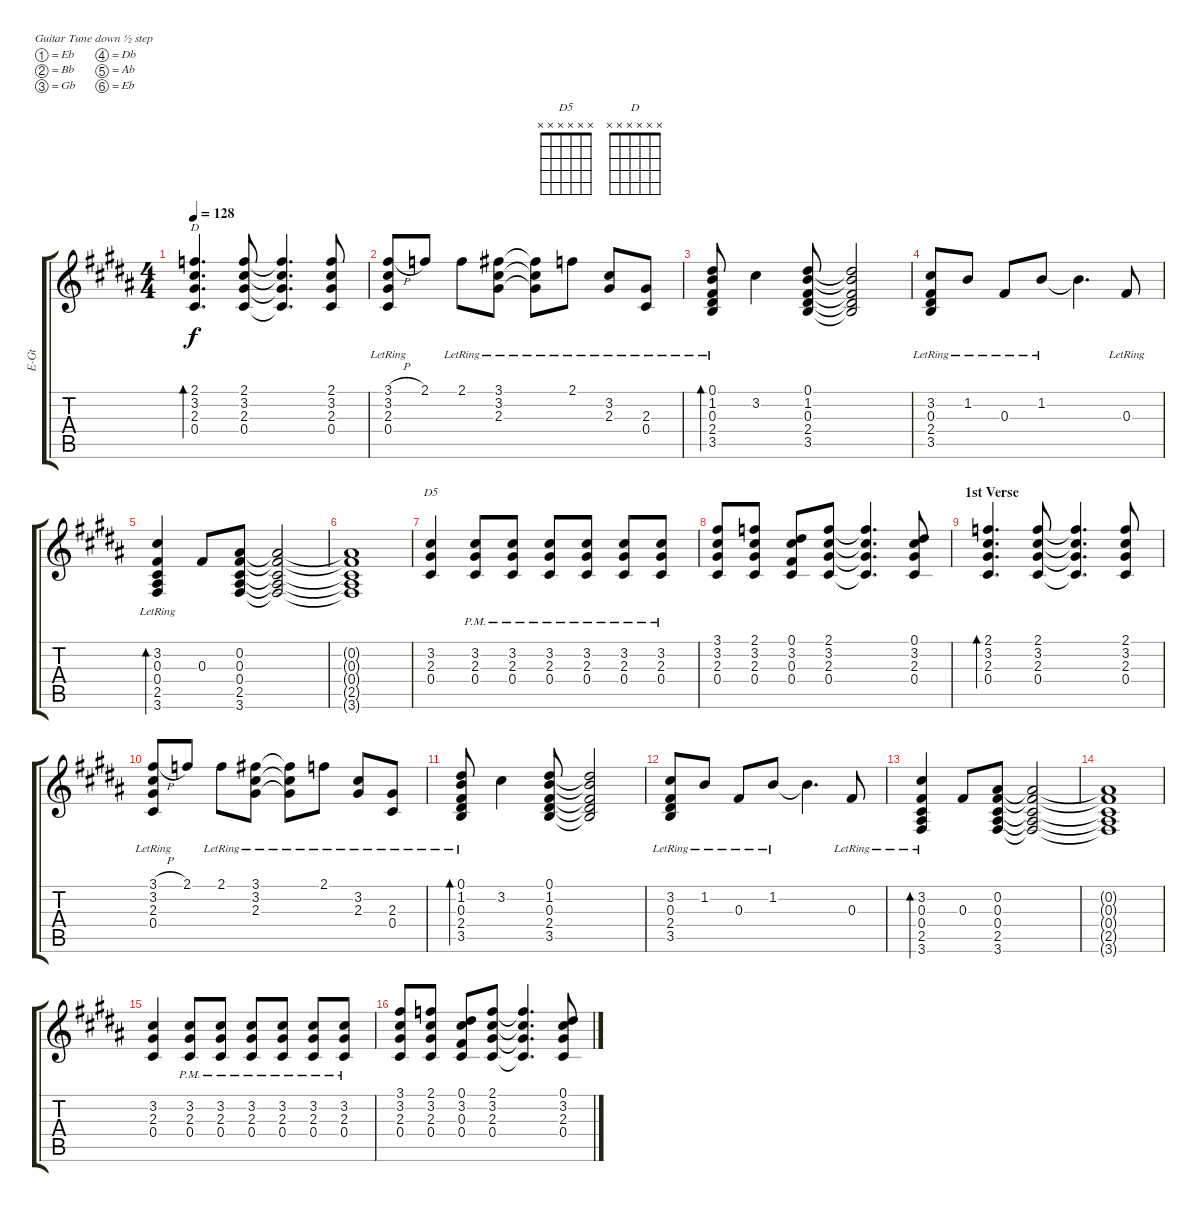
\bracketExtendMode groupsimilarinstruments
\otherSystemsTrackNameOrientation horizontal
\track ("Guitar 2 (Izzy)" "E-Gt") {defaultSystemsLayout 4 instrument distortionguitar}
\staff {score tabs}
\tuning (Eb4 Bb3 Gb3 Db3 Ab2 Eb2)
\chord ("D5" x x x x x x)
\chord ("D" x x x x x x)
\ts (4 4)
\tempo 128
\clef g2
\ks b
(2.1{acc b} 3.2{acc forcenatural} 2.3{acc forcenatural} 0.4{acc forcenatural}).4{d bd 60 ch "D" dy f} (2.1{acc b} 3.2{acc forcenatural} 2.3{acc forcenatural} 0.4{acc forcenatural}).8 (2.1{t acc b} 3.2{t acc forcenatural} 2.3{t acc forcenatural} 0.4{t acc forcenatural}).4{d} (2.1{acc b} 3.2{acc forcenatural} 2.3{acc forcenatural} 0.4{acc forcenatural}).8 |
(3.1{h acc forcenatural} 3.2{lr acc forcenatural} 2.3{lr acc forcenatural} 0.4{lr acc forcenatural}).8 2.1{acc b}.8 2.1{lr acc b}.8 (3.1{lr acc forcenatural} 3.2{acc forcenatural} 2.3{acc forcenatural}).8 (3.1{lr t acc forcenatural} 3.2{lr t acc forcenatural} 2.3{lr t acc forcenatural}).8 2.1{lr acc b}.8 (3.2{lr acc forcenatural} 2.3{lr acc forcenatural}).8 (2.3{lr acc forcenatural} 0.4{lr acc forcenatural}).8 |
(0.1{lr acc forcenatural} 1.2{acc forcenatural} 0.3{lr acc forcenatural} 2.4{lr acc forcenatural} 3.5{lr acc forcenatural}).8{bd 60} 3.2{acc forcenatural}.4 (0.1{acc forcenatural} 1.2{acc forcenatural} 0.3{acc forcenatural} 2.4{acc forcenatural} 3.5{acc forcenatural}).8 (0.1{t acc forcenatural} 1.2{t acc forcenatural} 0.3{t acc forcenatural} 2.4{t acc forcenatural} 3.5{t acc forcenatural}).2 |
(3.2{acc forcenatural} 0.3{lr acc forcenatural} 2.4{lr acc forcenatural} 3.5{lr acc forcenatural}).8 1.2{lr acc forcenatural}.8 0.3{lr acc forcenatural}.8 1.2{lr acc forcenatural}.8 1.2{t acc forcenatural}.4{d} 0.3{lr acc forcenatural}.8 |
(3.2{lr acc forcenatural} 0.3{acc forcenatural} 0.4{lr acc forcenatural} 2.5{lr acc forcenatural} 3.6{lr acc forcenatural}).4{bd 60} 0.3{acc forcenatural}.8 (0.2{acc forcenatural} 0.3{acc forcenatural} 0.4{acc forcenatural} 2.5{acc forcenatural} 3.6{acc forcenatural}).8 (0.2{t acc forcenatural} 0.3{t acc forcenatural} 0.4{t acc forcenatural} 2.5{t acc forcenatural} 3.6{t acc forcenatural}).2 |
(0.2{t acc forcenatural} 0.3{t acc forcenatural} 0.4{t acc forcenatural} 2.5{t acc forcenatural} 3.6{t acc forcenatural}).1 |
(3.2{acc forcenatural} 2.3{acc forcenatural} 0.4{acc forcenatural}).4{ch "D5"} (3.2{pm acc forcenatural} 2.3{pm acc forcenatural} 0.4{pm acc forcenatural}).8 (3.2{pm acc forcenatural} 2.3{pm acc forcenatural} 0.4{pm acc forcenatural}).8 (3.2{pm acc forcenatural} 2.3{pm acc forcenatural} 0.4{pm acc forcenatural}).8 (3.2{pm acc forcenatural} 2.3{pm acc forcenatural} 0.4{pm acc forcenatural}).8 (3.2{pm acc forcenatural} 2.3{pm acc forcenatural} 0.4{pm acc forcenatural}).8 (3.2{pm acc forcenatural} 2.3{pm acc forcenatural} 0.4{pm acc forcenatural}).8 |
(3.1{acc forcenatural} 3.2{acc forcenatural} 2.3{acc forcenatural} 0.4{acc forcenatural}).8 (2.1{acc b} 3.2{acc forcenatural} 2.3{acc forcenatural} 0.4{acc forcenatural}).8 (0.1{acc forcenatural} 3.2{acc forcenatural} 0.3{acc forcenatural} 0.4{acc forcenatural}).8 (2.1{acc b} 3.2{acc forcenatural} 2.3{acc forcenatural} 0.4{acc forcenatural}).8 (2.1{t acc b} 3.2{t acc forcenatural} 2.3{t acc forcenatural} 0.4{t acc forcenatural}).4{d} (0.1{acc forcenatural} 3.2{acc forcenatural} 2.3{acc forcenatural} 0.4{acc forcenatural}).8 |
\section ("" "1st Verse")
(2.1{acc b} 3.2{acc forcenatural} 2.3{acc forcenatural} 0.4{acc forcenatural}).4{d bd 60} (2.1{acc b} 3.2{acc forcenatural} 2.3{acc forcenatural} 0.4{acc forcenatural}).8 (2.1{t acc b} 3.2{t acc forcenatural} 2.3{t acc forcenatural} 0.4{t acc forcenatural}).4{d} (2.1{acc b} 3.2{acc forcenatural} 2.3{acc forcenatural} 0.4{acc forcenatural}).8 |
(3.1{h acc forcenatural} 3.2{lr acc forcenatural} 2.3{lr acc forcenatural} 0.4{lr acc forcenatural}).8 2.1{acc b}.8 2.1{lr acc b}.8 (3.1{lr acc forcenatural} 3.2{acc forcenatural} 2.3{acc forcenatural}).8 (3.1{lr t acc forcenatural} 3.2{lr t acc forcenatural} 2.3{lr t acc forcenatural}).8 2.1{lr acc b}.8 (3.2{lr acc forcenatural} 2.3{lr acc forcenatural}).8 (2.3{lr acc forcenatural} 0.4{lr acc forcenatural}).8 |
(0.1{lr acc forcenatural} 1.2{acc forcenatural} 0.3{lr acc forcenatural} 2.4{lr acc forcenatural} 3.5{lr acc forcenatural}).8{bd 60} 3.2{acc forcenatural}.4 (0.1{acc forcenatural} 1.2{acc forcenatural} 0.3{acc forcenatural} 2.4{acc forcenatural} 3.5{acc forcenatural}).8 (0.1{t acc forcenatural} 1.2{t acc forcenatural} 0.3{t acc forcenatural} 2.4{t acc forcenatural} 3.5{t acc forcenatural}).2 |
(3.2{acc forcenatural} 0.3{lr acc forcenatural} 2.4{lr acc forcenatural} 3.5{lr acc forcenatural}).8 1.2{lr acc forcenatural}.8 0.3{lr acc forcenatural}.8 1.2{lr acc forcenatural}.8 1.2{t acc forcenatural}.4{d} 0.3{lr acc forcenatural}.8 |
(3.2{lr acc forcenatural} 0.3{acc forcenatural} 0.4{lr acc forcenatural} 2.5{lr acc forcenatural} 3.6{lr acc forcenatural}).4{bd 60} 0.3{acc forcenatural}.8 (0.2{acc forcenatural} 0.3{acc forcenatural} 0.4{acc forcenatural} 2.5{acc forcenatural} 3.6{acc forcenatural}).8 (0.2{t acc forcenatural} 0.3{t acc forcenatural} 0.4{t acc forcenatural} 2.5{t acc forcenatural} 3.6{t acc forcenatural}).2 |
(0.2{t acc forcenatural} 0.3{t acc forcenatural} 0.4{t acc forcenatural} 2.5{t acc forcenatural} 3.6{t acc forcenatural}).1 |
(3.2{acc forcenatural} 2.3{acc forcenatural} 0.4{acc forcenatural}).4 (3.2{pm acc forcenatural} 2.3{pm acc forcenatural} 0.4{pm acc forcenatural}).8 (3.2{pm acc forcenatural} 2.3{pm acc forcenatural} 0.4{pm acc forcenatural}).8 (3.2{pm acc forcenatural} 2.3{pm acc forcenatural} 0.4{pm acc forcenatural}).8 (3.2{pm acc forcenatural} 2.3{pm acc forcenatural} 0.4{pm acc forcenatural}).8 (3.2{pm acc forcenatural} 2.3{pm acc forcenatural} 0.4{pm acc forcenatural}).8 (3.2{pm acc forcenatural} 2.3{pm acc forcenatural} 0.4{pm acc forcenatural}).8 |
(3.1{acc forcenatural} 3.2{acc forcenatural} 2.3{acc forcenatural} 0.4{acc forcenatural}).8 (2.1{acc b} 3.2{acc forcenatural} 2.3{acc forcenatural} 0.4{acc forcenatural}).8 (0.1{acc forcenatural} 3.2{acc forcenatural} 0.3{acc forcenatural} 0.4{acc forcenatural}).8 (2.1{acc b} 3.2{acc forcenatural} 2.3{acc forcenatural} 0.4{acc forcenatural}).8 (2.1{t acc b} 3.2{t acc forcenatural} 2.3{t acc forcenatural} 0.4{t acc forcenatural}).4{d} (0.1{acc forcenatural} 3.2{acc forcenatural} 2.3{acc forcenatural} 0.4{acc forcenatural}).8
